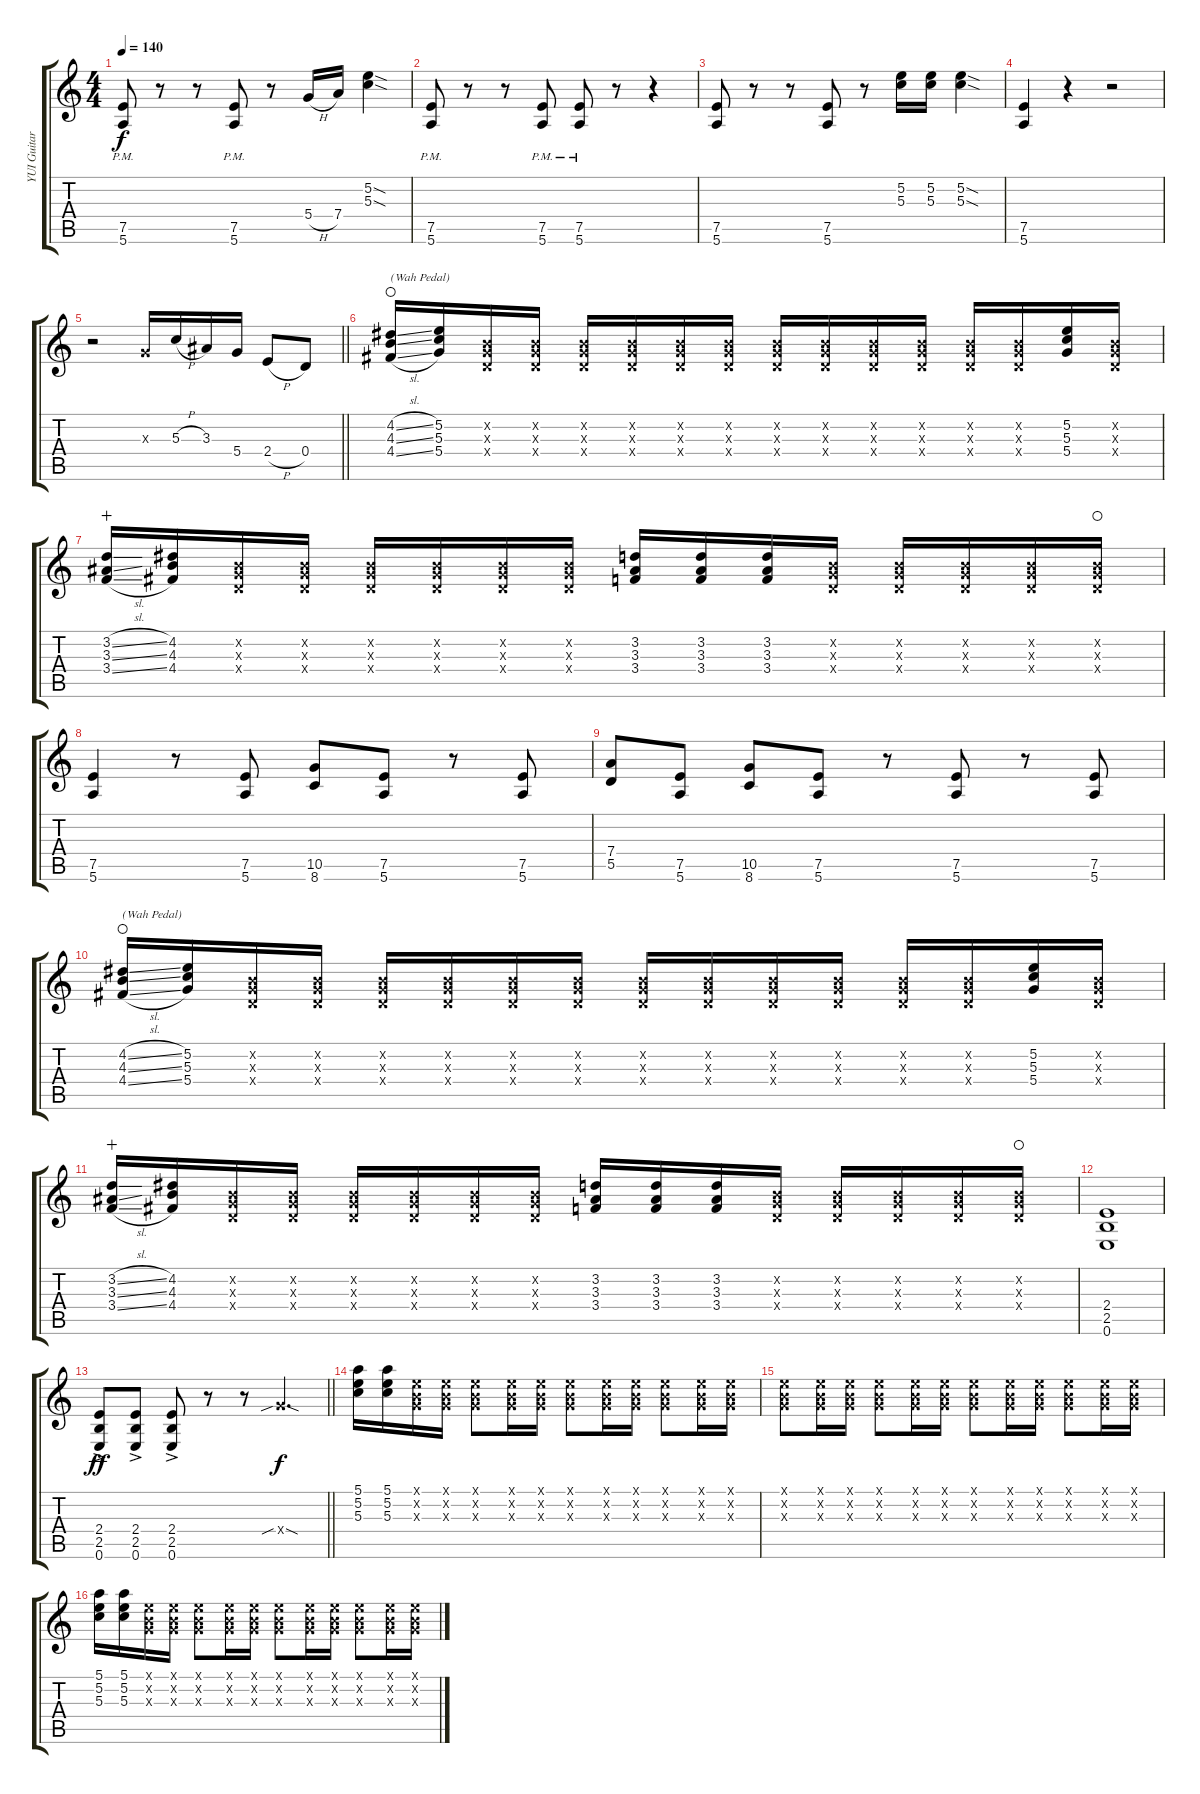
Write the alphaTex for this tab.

\track ("YUI Guitar" "YUI Guitar") {instrument overdrivenguitar}
\staff {score tabs}
\tuning (E4 B3 G3 D3 A2 E2) {hide}
\ts (4 4)
\tempo 140
\clef g2
\ks c
(7.5{pm} 5.6{pm}).8{dy f} r.8 r.8 (7.5{pm} 5.6{pm}).8 r.8 5.4{h}.16 7.4.16 (5.2{sod} 5.3{sod}).4 |
(7.5{pm} 5.6{pm}).8 r.8 r.8 (7.5{pm} 5.6{pm}).8 (7.5{pm} 5.6{pm}).8 r.8 r.4 |
(7.5 5.6).8 r.8 r.8 (7.5 5.6).8 r.8 (5.2 5.3).16 (5.2 5.3).16 (5.2{sod} 5.3{sod}).4 |
(7.5 5.6).4 r.4 r.2 |
\barLineRight lightlight
r.2 0.3{x}.16 5.3{h}.16 3.3.16 5.4.16 2.4{h}.8 0.4.8 |
(4.2{sl} 4.3{sl} 4.4{sl}).16{txt "(Wah Pedal)" waho} (5.2 5.3 5.4).16 (0.2{x} 0.3{x} 0.4{x}).16 (0.2{x} 0.3{x} 0.4{x}).16 (0.2{x} 0.3{x} 0.4{x}).16 (0.2{x} 0.3{x} 0.4{x}).16 (0.2{x} 0.3{x} 0.4{x}).16 (0.2{x} 0.3{x} 0.4{x}).16 (0.2{x} 0.3{x} 0.4{x}).16 (0.2{x} 0.3{x} 0.4{x}).16 (0.2{x} 0.3{x} 0.4{x}).16 (0.2{x} 0.3{x} 0.4{x}).16 (0.2{x} 0.3{x} 0.4{x}).16 (0.2{x} 0.3{x} 0.4{x}).16 (5.2 5.3 5.4).16 (0.2{x} 0.3{x} 0.4{x}).16 |
(3.2{sl} 3.3{sl} 3.4{sl}).16{wahc} (4.2 4.3 4.4).16 (0.2{x} 0.3{x} 0.4{x}).16 (0.2{x} 0.3{x} 0.4{x}).16 (0.2{x} 0.3{x} 0.4{x}).16 (0.2{x} 0.3{x} 0.4{x}).16 (0.2{x} 0.3{x} 0.4{x}).16 (0.2{x} 0.3{x} 0.4{x}).16 (3.2 3.3 3.4).16 (3.2 3.3 3.4).16 (3.2 3.3 3.4).16 (0.2{x} 0.3{x} 0.4{x}).16 (0.2{x} 0.3{x} 0.4{x}).16 (0.2{x} 0.3{x} 0.4{x}).16 (0.2{x} 0.3{x} 0.4{x}).16 (0.2{x} 0.3{x} 0.4{x}).16{waho} |
(7.5 5.6).4 r.8 (7.5 5.6).8 (10.5 8.6).8 (7.5 5.6).8 r.8 (7.5 5.6).8 |
(7.4 5.5).8 (7.5 5.6).8 (10.5 8.6).8 (7.5 5.6).8 r.8 (7.5 5.6).8 r.8 (7.5 5.6).8 |
(4.2{sl} 4.3{sl} 4.4{sl}).16{txt "(Wah Pedal)" waho} (5.2 5.3 5.4).16 (0.2{x} 0.3{x} 0.4{x}).16 (0.2{x} 0.3{x} 0.4{x}).16 (0.2{x} 0.3{x} 0.4{x}).16 (0.2{x} 0.3{x} 0.4{x}).16 (0.2{x} 0.3{x} 0.4{x}).16 (0.2{x} 0.3{x} 0.4{x}).16 (0.2{x} 0.3{x} 0.4{x}).16 (0.2{x} 0.3{x} 0.4{x}).16 (0.2{x} 0.3{x} 0.4{x}).16 (0.2{x} 0.3{x} 0.4{x}).16 (0.2{x} 0.3{x} 0.4{x}).16 (0.2{x} 0.3{x} 0.4{x}).16 (5.2 5.3 5.4).16 (0.2{x} 0.3{x} 0.4{x}).16 |
(3.2{sl} 3.3{sl} 3.4{sl}).16{wahc} (4.2 4.3 4.4).16 (0.2{x} 0.3{x} 0.4{x}).16 (0.2{x} 0.3{x} 0.4{x}).16 (0.2{x} 0.3{x} 0.4{x}).16 (0.2{x} 0.3{x} 0.4{x}).16 (0.2{x} 0.3{x} 0.4{x}).16 (0.2{x} 0.3{x} 0.4{x}).16 (3.2 3.3 3.4).16 (3.2 3.3 3.4).16 (3.2 3.3 3.4).16 (0.2{x} 0.3{x} 0.4{x}).16 (0.2{x} 0.3{x} 0.4{x}).16 (0.2{x} 0.3{x} 0.4{x}).16 (0.2{x} 0.3{x} 0.4{x}).16 (0.2{x} 0.3{x} 0.4{x}).16{waho} |
(2.4 2.5 0.6).1 |
\barLineRight lightlight
(2.4{ac} 2.5{ac} 0.6{ac}).8{dy ff} (2.4{ac} 2.5{ac} 0.6{ac}).8 (2.4{ac} 2.5{ac} 0.6{ac}).8 r.8 r.8 5.4{sib sod x}.4{d dy f} |
(5.1 5.2 5.3).16 (5.1 5.2 5.3).16 (0.1{x} 0.2{x} 0.3{x}).16 (0.1{x} 0.2{x} 0.3{x}).16 (0.1{x} 0.2{x} 0.3{x}).8 (0.1{x} 0.2{x} 0.3{x}).16 (0.1{x} 0.2{x} 0.3{x}).16 (0.1{x} 0.2{x} 0.3{x}).8 (0.1{x} 0.2{x} 0.3{x}).16 (0.1{x} 0.2{x} 0.3{x}).16 (0.1{x} 0.2{x} 0.3{x}).8 (0.1{x} 0.2{x} 0.3{x}).16 (0.1{x} 0.2{x} 0.3{x}).16 |
(0.1{x} 0.2{x} 0.3{x}).8 (0.1{x} 0.2{x} 0.3{x}).16 (0.1{x} 0.2{x} 0.3{x}).16 (0.1{x} 0.2{x} 0.3{x}).8 (0.1{x} 0.2{x} 0.3{x}).16 (0.1{x} 0.2{x} 0.3{x}).16 (0.1{x} 0.2{x} 0.3{x}).8 (0.1{x} 0.2{x} 0.3{x}).16 (0.1{x} 0.2{x} 0.3{x}).16 (0.1{x} 0.2{x} 0.3{x}).8 (0.1{x} 0.2{x} 0.3{x}).16 (0.1{x} 0.2{x} 0.3{x}).16 |
(5.1 5.2 5.3).16 (5.1 5.2 5.3).16 (0.1{x} 0.2{x} 0.3{x}).16 (0.1{x} 0.2{x} 0.3{x}).16 (0.1{x} 0.2{x} 0.3{x}).8 (0.1{x} 0.2{x} 0.3{x}).16 (0.1{x} 0.2{x} 0.3{x}).16 (0.1{x} 0.2{x} 0.3{x}).8 (0.1{x} 0.2{x} 0.3{x}).16 (0.1{x} 0.2{x} 0.3{x}).16 (0.1{x} 0.2{x} 0.3{x}).8 (0.1{x} 0.2{x} 0.3{x}).16 (0.1{x} 0.2{x} 0.3{x}).16
